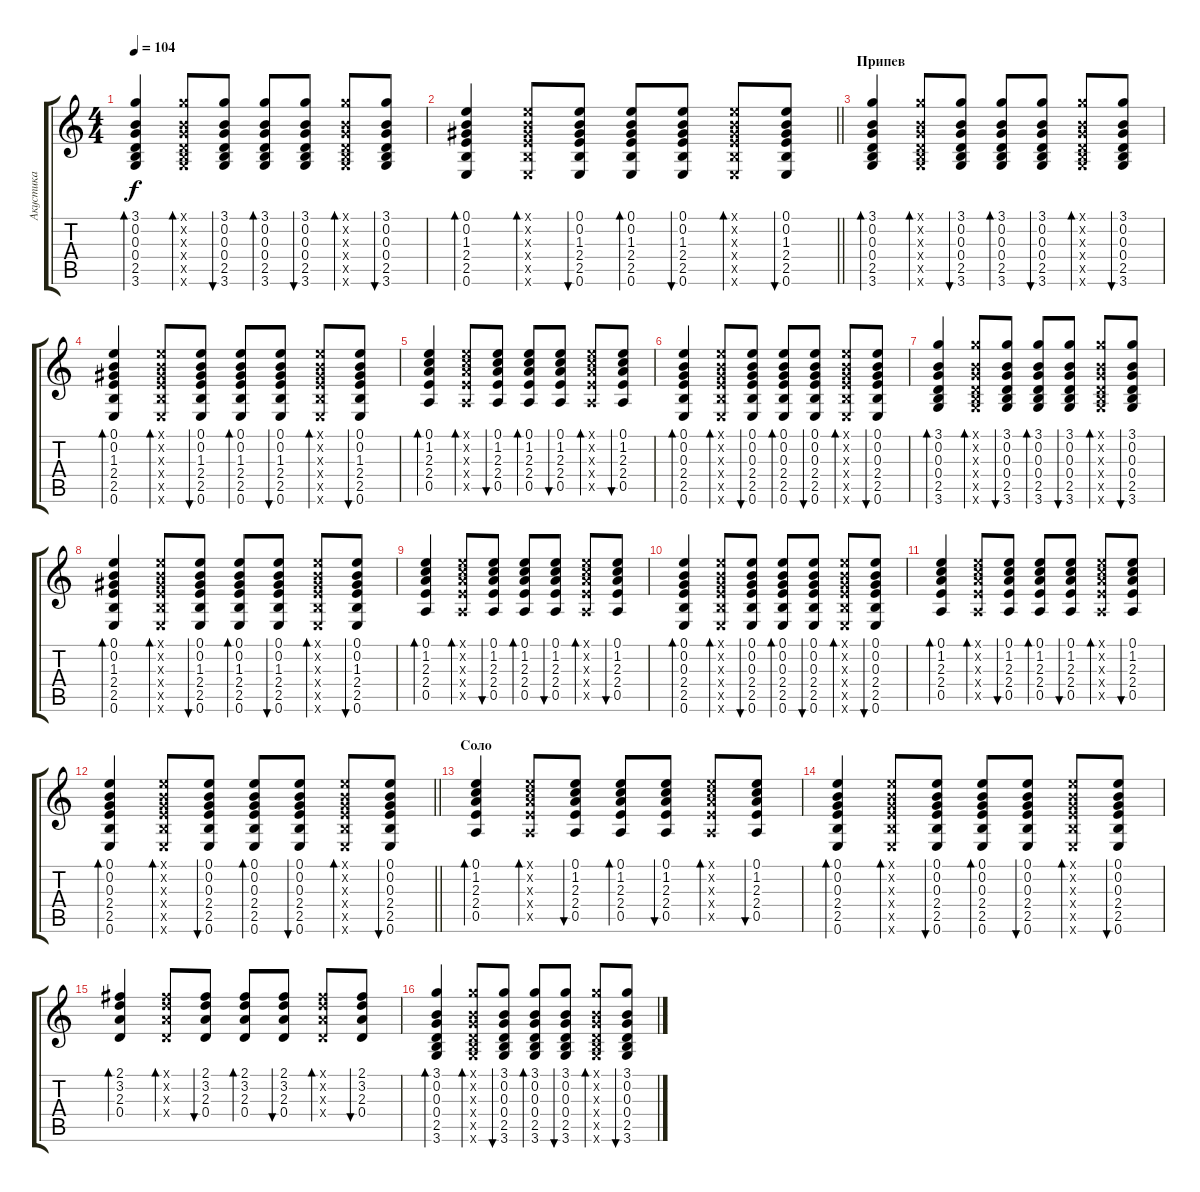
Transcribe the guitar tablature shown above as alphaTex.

\track ("Акустика" "Акустика") {instrument acousticguitarsteel}
\staff {score tabs}
\tuning (E4 B3 G3 D3 A2 E2) {hide}
\ts (4 4)
\tempo 104
\clef g2
\ks c
(3.1 0.2 0.3 0.4 2.5 3.6).4{bd 30 dy f} (3.1{x} 0.2{x} 0.3{x} 0.4{x} 2.5{x} 3.6{x}).8{bd 30} (3.1 0.2 0.3 0.4 2.5 3.6).8{bu 30} (3.1 0.2 0.3 0.4 2.5 3.6).8{bd 30} (3.1 0.2 0.3 0.4 2.5 3.6).8{bu 30} (3.1{x} 0.2{x} 0.3{x} 0.4{x} 2.5{x} 3.6{x}).8{bd 30} (3.1 0.2 0.3 0.4 2.5 3.6).8{bu 30} |
\barLineRight lightlight
(0.1 0.2 1.3 2.4 2.5 0.6).4{bd 30} (0.1{x} 0.2{x} 1.3{x} 2.4{x} 2.5{x} 0.6{x}).8{bd 30} (0.1 0.2 1.3 2.4 2.5 0.6).8{bu 30} (0.1 0.2 1.3 2.4 2.5 0.6).8{bd 30} (0.1 0.2 1.3 2.4 2.5 0.6).8{bu 30} (0.1{x} 0.2{x} 1.3{x} 2.4{x} 2.5{x} 0.6{x}).8{bd 30} (0.1 0.2 1.3 2.4 2.5 0.6).8{bu 30} |
\section ("" "Припев")
(3.1 0.2 0.3 0.4 2.5 3.6).4{bd 30} (3.1{x} 0.2{x} 0.3{x} 0.4{x} 2.5{x} 3.6{x}).8{bd 30} (3.1 0.2 0.3 0.4 2.5 3.6).8{bu 30} (3.1 0.2 0.3 0.4 2.5 3.6).8{bd 30} (3.1 0.2 0.3 0.4 2.5 3.6).8{bu 30} (3.1{x} 0.2{x} 0.3{x} 0.4{x} 2.5{x} 3.6{x}).8{bd 30} (3.1 0.2 0.3 0.4 2.5 3.6).8{bu 30} |
(0.1 0.2 1.3 2.4 2.5 0.6).4{bd 30} (0.1{x} 0.2{x} 1.3{x} 2.4{x} 2.5{x} 0.6{x}).8{bd 30} (0.1 0.2 1.3 2.4 2.5 0.6).8{bu 30} (0.1 0.2 1.3 2.4 2.5 0.6).8{bd 30} (0.1 0.2 1.3 2.4 2.5 0.6).8{bu 30} (0.1{x} 0.2{x} 1.3{x} 2.4{x} 2.5{x} 0.6{x}).8{bd 30} (0.1 0.2 1.3 2.4 2.5 0.6).8{bu 30} |
(0.1 1.2 2.3 2.4 0.5).4{bd 30} (0.1{x} 1.2{x} 2.3{x} 2.4{x} 0.5{x}).8{bd 30} (0.1 1.2 2.3 2.4 0.5).8{bu 30} (0.1 1.2 2.3 2.4 0.5).8{bd 30} (0.1 1.2 2.3 2.4 0.5).8{bu 30} (0.1{x} 1.2{x} 2.3{x} 2.4{x} 0.5{x}).8{bd 30} (0.1 1.2 2.3 2.4 0.5).8{bu 30} |
(0.1 0.2 0.3 2.4 2.5 0.6).4{bd 30} (0.1{x} 0.2{x} 0.3{x} 2.4{x} 2.5{x} 0.6{x}).8{bd 30} (0.1 0.2 0.3 2.4 2.5 0.6).8{bu 30} (0.1 0.2 0.3 2.4 2.5 0.6).8{bd 30} (0.1 0.2 0.3 2.4 2.5 0.6).8{bu 30} (0.1{x} 0.2{x} 0.3{x} 2.4{x} 2.5{x} 0.6{x}).8{bd 30} (0.1 0.2 0.3 2.4 2.5 0.6).8{bu 30} |
(3.1 0.2 0.3 0.4 2.5 3.6).4{bd 30} (3.1{x} 0.2{x} 0.3{x} 0.4{x} 2.5{x} 3.6{x}).8{bd 30} (3.1 0.2 0.3 0.4 2.5 3.6).8{bu 30} (3.1 0.2 0.3 0.4 2.5 3.6).8{bd 30} (3.1 0.2 0.3 0.4 2.5 3.6).8{bu 30} (3.1{x} 0.2{x} 0.3{x} 0.4{x} 2.5{x} 3.6{x}).8{bd 30} (3.1 0.2 0.3 0.4 2.5 3.6).8{bu 30} |
(0.1 0.2 1.3 2.4 2.5 0.6).4{bd 30} (0.1{x} 0.2{x} 1.3{x} 2.4{x} 2.5{x} 0.6{x}).8{bd 30} (0.1 0.2 1.3 2.4 2.5 0.6).8{bu 30} (0.1 0.2 1.3 2.4 2.5 0.6).8{bd 30} (0.1 0.2 1.3 2.4 2.5 0.6).8{bu 30} (0.1{x} 0.2{x} 1.3{x} 2.4{x} 2.5{x} 0.6{x}).8{bd 30} (0.1 0.2 1.3 2.4 2.5 0.6).8{bu 30} |
(0.1 1.2 2.3 2.4 0.5).4{bd 30} (0.1{x} 1.2{x} 2.3{x} 2.4{x} 0.5{x}).8{bd 30} (0.1 1.2 2.3 2.4 0.5).8{bu 30} (0.1 1.2 2.3 2.4 0.5).8{bd 30} (0.1 1.2 2.3 2.4 0.5).8{bu 30} (0.1{x} 1.2{x} 2.3{x} 2.4{x} 0.5{x}).8{bd 30} (0.1 1.2 2.3 2.4 0.5).8{bu 30} |
(0.1 0.2 0.3 2.4 2.5 0.6).4{bd 30} (0.1{x} 0.2{x} 0.3{x} 2.4{x} 2.5{x} 0.6{x}).8{bd 30} (0.1 0.2 0.3 2.4 2.5 0.6).8{bu 30} (0.1 0.2 0.3 2.4 2.5 0.6).8{bd 30} (0.1 0.2 0.3 2.4 2.5 0.6).8{bu 30} (0.1{x} 0.2{x} 0.3{x} 2.4{x} 2.5{x} 0.6{x}).8{bd 30} (0.1 0.2 0.3 2.4 2.5 0.6).8{bu 30} |
(0.1 1.2 2.3 2.4 0.5).4{bd 30} (0.1{x} 1.2{x} 2.3{x} 2.4{x} 0.5{x}).8{bd 30} (0.1 1.2 2.3 2.4 0.5).8{bu 30} (0.1 1.2 2.3 2.4 0.5).8{bd 30} (0.1 1.2 2.3 2.4 0.5).8{bu 30} (0.1{x} 1.2{x} 2.3{x} 2.4{x} 0.5{x}).8{bd 30} (0.1 1.2 2.3 2.4 0.5).8{bu 30} |
\barLineRight lightlight
(0.1 0.2 0.3 2.4 2.5 0.6).4{bd 30} (0.1{x} 0.2{x} 0.3{x} 2.4{x} 2.5{x} 0.6{x}).8{bd 30} (0.1 0.2 0.3 2.4 2.5 0.6).8{bu 30} (0.1 0.2 0.3 2.4 2.5 0.6).8{bd 30} (0.1 0.2 0.3 2.4 2.5 0.6).8{bu 30} (0.1{x} 0.2{x} 0.3{x} 2.4{x} 2.5{x} 0.6{x}).8{bd 30} (0.1 0.2 0.3 2.4 2.5 0.6).8{bu 30} |
\section ("" "Соло")
(0.1 1.2 2.3 2.4 0.5).4{bd 30} (0.1{x} 1.2{x} 2.3{x} 2.4{x} 0.5{x}).8{bd 30} (0.1 1.2 2.3 2.4 0.5).8{bu 30} (0.1 1.2 2.3 2.4 0.5).8{bd 30} (0.1 1.2 2.3 2.4 0.5).8{bu 30} (0.1{x} 1.2{x} 2.3{x} 2.4{x} 0.5{x}).8{bd 30} (0.1 1.2 2.3 2.4 0.5).8{bu 30} |
(0.1 0.2 0.3 2.4 2.5 0.6).4{bd 30} (0.1{x} 0.2{x} 0.3{x} 2.4{x} 2.5{x} 0.6{x}).8{bd 30} (0.1 0.2 0.3 2.4 2.5 0.6).8{bu 30} (0.1 0.2 0.3 2.4 2.5 0.6).8{bd 30} (0.1 0.2 0.3 2.4 2.5 0.6).8{bu 30} (0.1{x} 0.2{x} 0.3{x} 2.4{x} 2.5{x} 0.6{x}).8{bd 30} (0.1 0.2 0.3 2.4 2.5 0.6).8{bu 30} |
(2.1 3.2 2.3 0.4).4{bd 30} (2.1{x} 3.2{x} 2.3{x} 0.4{x}).8{bd 30} (2.1 3.2 2.3 0.4).8{bu 30} (2.1 3.2 2.3 0.4).8{bd 30} (2.1 3.2 2.3 0.4).8{bu 30} (2.1{x} 3.2{x} 2.3{x} 0.4{x}).8{bd 30} (2.1 3.2 2.3 0.4).8{bu 30} |
(3.1 0.2 0.3 0.4 2.5 3.6).4{bd 30} (3.1{x} 0.2{x} 0.3{x} 0.4{x} 2.5{x} 3.6{x}).8{bd 30} (3.1 0.2 0.3 0.4 2.5 3.6).8{bu 30} (3.1 0.2 0.3 0.4 2.5 3.6).8{bd 30} (3.1 0.2 0.3 0.4 2.5 3.6).8{bu 30} (3.1{x} 0.2{x} 0.3{x} 0.4{x} 2.5{x} 3.6{x}).8{bd 30} (3.1 0.2 0.3 0.4 2.5 3.6).8{bu 30}
